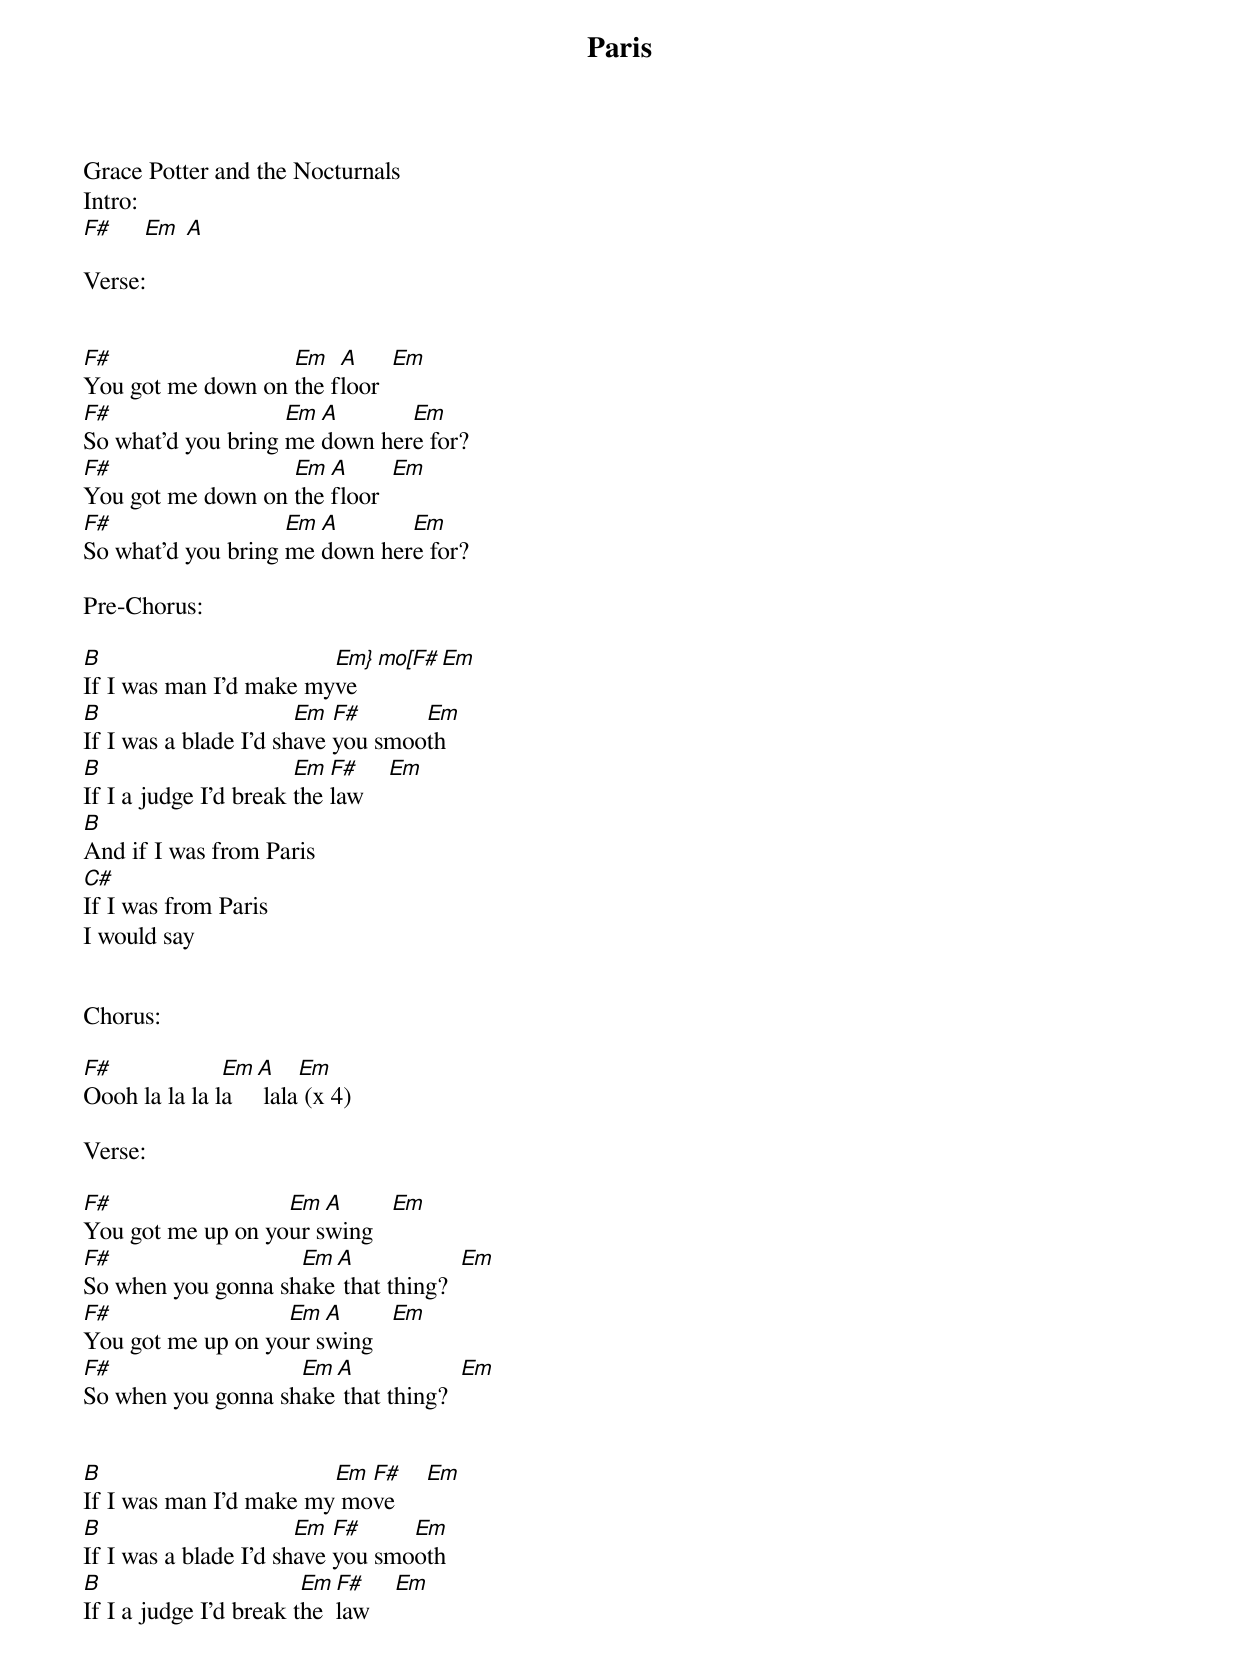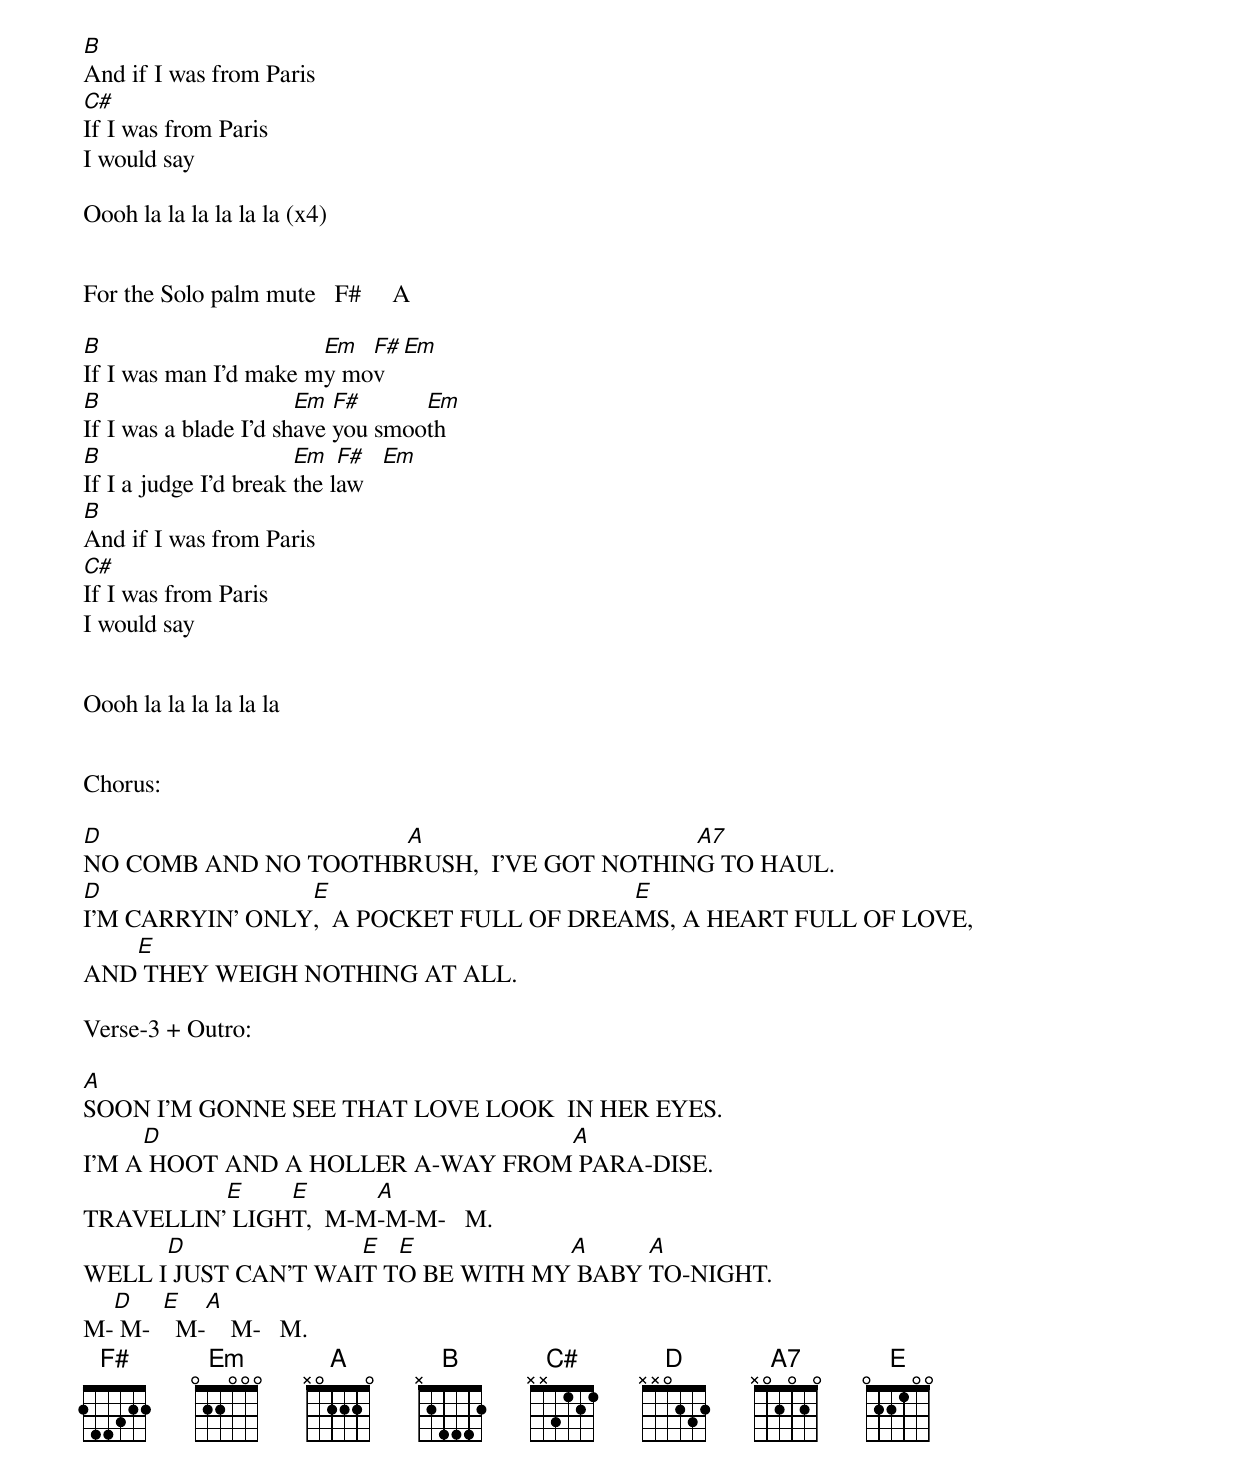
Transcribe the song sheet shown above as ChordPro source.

{title:Paris}
Grace Potter and the Nocturnals
Intro:
[F#]     [Em] [A]

Verse:


[F#]You got me down on [Em]the f[A]loor  [Em]
[F#]So what'd you bring [Em]me [A]down her[Em]e for?
[F#]You got me down on [Em]the [A]floor  [Em]
[F#]So what'd you bring [Em]me [A]down her[Em]e for?

Pre-Chorus:

[B]If I was man I'd make my[Em} mo[F#]ve     [Em]
[B]If I was a blade I'd sh[Em]ave [F#]you smoo[Em]th
[B]If I a judge I'd break [Em]the [F#]law    [Em]
[B]And if I was from Paris
[C#]If I was from Paris
I would say


Chorus:

[F#]Oooh la la la l[Em]a[A] lala[Em] (x 4)

Verse:

[F#]You got me up on yo[Em]ur s[A]wing   [Em]
[F#]So when you gonna sh[Em]ake[A] that thing?  [Em]
[F#]You got me up on yo[Em]ur s[A]wing   [Em]
[F#]So when you gonna sh[Em]ake[A] that thing?  [Em]


[B]If I was man I'd make my[Em] mo[F#]ve     [Em]
[B]If I was a blade I'd sh[Em]ave [F#]you smo[Em]oth
[B]If I a judge I'd break t[Em]he [F#]law    [Em]
[B]And if I was from Paris
[C#]If I was from Paris
I would say

Oooh la la la la la la (x4)


For the Solo palm mute   F#     A

[B]If I was man I'd make m[Em]y mo[F#]v	[Em]
[B]If I was a blade I'd sh[Em]ave [F#]you smoo[Em]th
[B]If I a judge I'd break [Em]the l[F#]aw   [Em]
[B]And if I was from Paris
[C#]If I was from Paris
I would say


Oooh la la la la la la


Chorus:

[D]NO COMB AND NO TOOTHB[A]RUSH,  I'VE GOT NOTHIN[A7]G TO HAUL.
[D]I'M CARRYIN' ONLY[E],  A POCKET FULL OF DREA[E]MS, A HEART FULL OF LOVE,
AND[E] THEY WEIGH NOTHING AT ALL.

Verse-3 + Outro:

[A]SOON I'M GONNE SEE THAT LOVE LOOK  IN HER EYES.
I'M A[D] HOOT AND A HOLLER A-WAY FROM[A] PARA-DISE.
TRAVELLIN'[E] LIGH[E]T,  M-M[A]-M-M-   M.
WELL I[D] JUST CAN'T WAI[E]T T[E]O BE WITH MY[A] BABY [A]TO-NIGHT.
M-[D] M-  [E]  M-[A]    M-   M.
